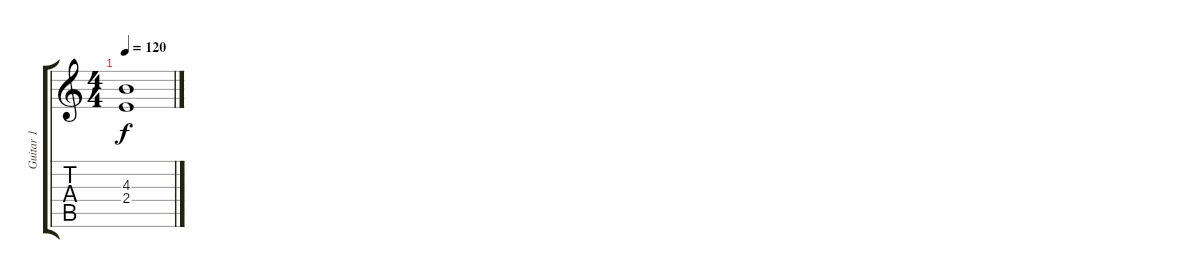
\track ("Guitar 1" "Guitar 1") {instrument acousticguitarsteel}
\staff {score tabs}
\tuning (E4 B3 G3 D3 A2 E2) {hide}
\ts (4 4)
\tempo 120
\clef g2
\ks c
(4.3 2.4).1{dy f}
